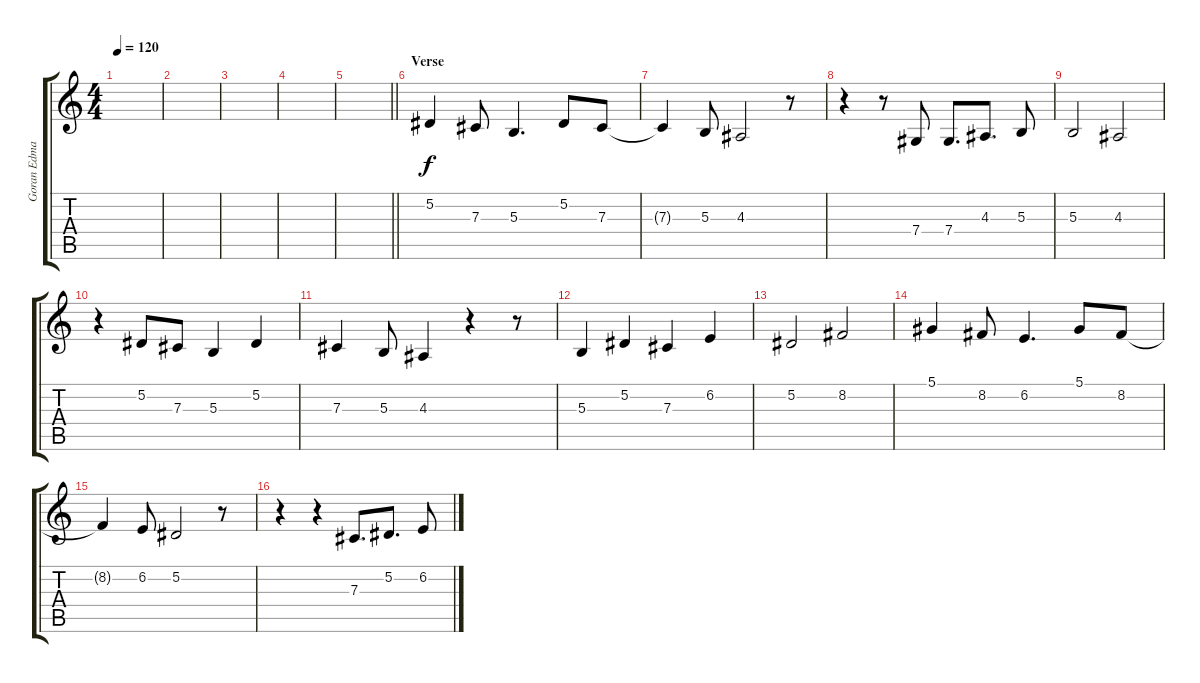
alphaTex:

\track ("Goran Edman" "Goran Edma") {instrument lead2sawtooth}
\staff {score tabs}
\tuning (Eb4 Bb3 Gb3 Db3 Ab2 Eb2) {hide}
\ts (4 4)
\tempo 120
\clef g2
\ks c
|
|
|
|
\barLineRight lightlight
|
\section ("" "Verse")
5.2.4 7.3.8 5.3.4{d} 5.2.8 7.3.8 |
7.3{t}.4 5.3.8 4.3.2 r.8 |
r.4 r.8 7.4.8 7.4.8{d} 4.3.8{d} 5.3.8 |
5.3.2 4.3.2 |
r.4 5.2.8 7.3.8 5.3.4 5.2.4 |
7.3.4 5.3.8 4.3.4 r.4 r.8 |
5.3.4 5.2.4 7.3.4 6.2.4 |
5.2.2 8.2.2 |
5.1.4 8.2.8 6.2.4{d} 5.1.8 8.2.8 |
8.2{t}.4 6.2.8 5.2.2 r.8 |
r.4 r.4 7.3.8{d} 5.2.8{d} 6.2.8
